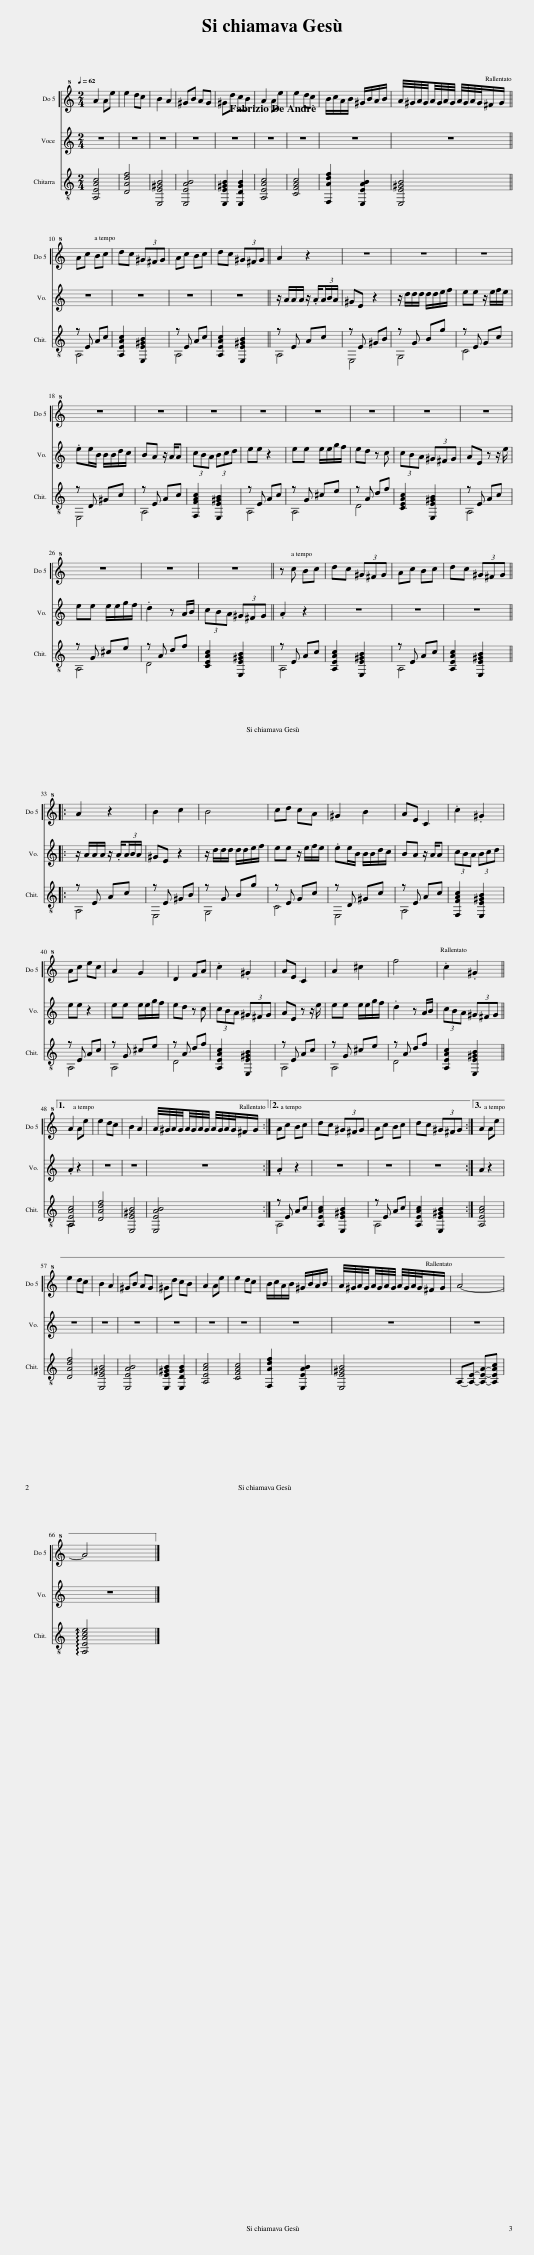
X:1
%%score 1 2 ( 3 4 )
L:1/8
Q:1/4=62
M:2/4
I:linebreak $
K:C
V:1 treble+8 transpose=-12
V:2 treble
V:3 treble-8
V:4 treble-8
V:1
 A2 Ae | e2 dc | B2 A2 | ^GB AG | ^Gd cB | %5
 A2 Ae | e2 dc | B/c/A/B/ ^G/B/A/B/ | A/4^G/4A/4G/4A/4G/4A/4G/4 A/4G/4A/4G/4^F/G/ ||$ Ac Bc | %10
 dc (3^G^FG | Ac Bc | dc (3^G^FG || A2 z2 | z4 | %15
 z4 | z4 |$ z4 | z4 | z4 | %20
 z4 | z4 | z4 | z4 | z4 |$ %25
 z4 | z4 | z4 || z c Bc | dc (3^G^FG | %30
 Ac Bc | dc (3^G^FG |:$ A2 z2 | B2 c2 | B4 | %35
 cd cA | ^G2 B2 | AE C2 | .c2 .^G2 |$ Ac ec | %40
 A2 G2 | D2 FA | .c2 .^G2 | AE C2 | A2 ^c2 | %45
 f4 | .c2 .^G2 ||1$ A2 Ae | e2 dc | B2 A2 | %50
 A/4^G/4A/4G/4A/4G/4A/4G/4 A/4G/4A/4G/4^F/G/ :|2 Ac Bc | dc (3^G^FG | Ac Bc | dc (3^G^FG :|3 %55
 A2 Ae |$ e2 dc | B2 A2 | ^GB AG | ^Gd cB | %60
 A2 Ae | e2 dc | B/c/A/B/ ^G/B/A/B/ | A/4^G/4A/4G/4A/4G/4A/4G/4 A/4G/4A/4G/4^F/G/ | A4- |$ %65
 A4 |] %66
V:2
 z4 | z4 | z4 | z4 | z4 | %5
 z4 | z4 | z4 | z4 ||$ z4 | %10
 z4 | z4 | z4 || z/ A/A/A/ z/ .A/(3A/B/A/ | ^GE z2 | %15
 z/ d/d/d/ d/d/e/f/ | ee z/ e/f/e/ |$ .ee/B/ B/B/d/c/ | BA z/ A/A | (3cBA (3Bcd | %20
 ee z2 | ee e/e/g/f/ | ed z c | (3cBA (3^G^FG | AE z z/ e/ |$ %25
 ee e/e/g/f/ | .d2 z A/B/ | (3cBA (3^G^FG || .A2 z2 | z4 | %30
 z4 | z4 |:$ z/ A/A/A/ z/ .A/(3A/B/A/ | ^GE z2 | z/ d/d/d/ d/d/e/f/ | %35
 ee z/ e/f/e/ | .ee/B/ B/B/d/c/ | BA z/ A/A | (3cBA (3Bcd |$ ee z2 | %40
 ee e/e/g/f/ | ed z c | (3cBA (3^G^FG | AE z z/ e/ | ee e/e/g/f/ | %45
 .d2 z A/B/ | (3cBA (3^G^FG ||1$ .A2 z2 | z4 | z4 | %50
 z4 :|2 .A2 z2 | z4 | z4 | z4 :|3 %55
 A2 z2 |$ z4 | z4 | z4 | z4 | %60
 z4 | z4 | z4 | z4 | z4 |$ %65
 z4 |] %66
V:3
 [A,EAc]4 | [DAdf]4 | [E,E^GB]4 | [E,EAB]4 | [E,E^GB]2 [E,DGB]2 | %5
 [A,EAc]4 | [CFAc]4 | [F,Adf]2 [E,EAB]2 | [E,E^GB]4 ||$ z E Ac | %10
 [A,EAc]2 [E,E^GB]2 | z E Ac | [A,EAc]2 [E,E^GB]2 || z E Ac | z E ^GB | %15
 z G Bg | z E Gc |$ z D ^Gc | z E Ac | [F,FAc]2 [E,E^GB]2 | %20
 z E Ac | z G ^ce | z A df | [CEAc]2 [E,E^GB]2 | z E Ac |$ %25
 z G ^ce | z A df | [CEAc]2 [E,E^GB]2 || z E Ac | [A,EAc]2 [E,E^GB]2 | %30
 z E Ac | [A,EAc]2 [E,E^GB]2 |:$ z E Ac | z E ^GB | z G Bg | %35
 z E Gc | z D ^Gc | z E Ac | [F,FAc]2 [E,E^GB]2 |$ z E Ac | %40
 z G ^ce | z A df | [A,EAc]2 [E,E^GB]2 | z E Ac | z G ^ce | %45
 z A df | [A,EAc]2 [E,E^GB]2 ||1$ [A,EAc]4 | [DAdf]4 | [E,E^GB]4 | %50
 [E,EAB]4 :|2 z E Ac | [A,EAc]2 [E,E^GB]2 | z E Ac | [A,EAc]2 [E,E^GB]2 :|3 %55
 [A,EAc]4 |$ [DAdf]4 | [E,E^GB]4 | [E,EAB]4 | [E,E^GB]2 [E,DGB]2 | %60
 [A,EAc]4 | [CFAc]4 | [F,Adf]2 [E,EAB]2 | [E,E^GB]4 | A,-[A,E]- [A,EA]-[A,EAc] |$ %65
 !arpeggio![A,EAce]4 |] %66
V:4
 x4 | x4 | x4 | x4 | x4 | %5
 x4 | x4 | x4 | x4 ||$ A,4 | %10
 x4 | A,4 | x4 || A,4 | E,4 | %15
 G,4 | C4 |$ E,4 | A,4 | x4 | %20
 A,4 | A,4 | D4 | x4 | A,4 |$ %25
 A,4 | D4 | x4 || A,4 | x4 | %30
 A,4 | x4 |:$ A,4 | E,4 | G,4 | %35
 C4 | E,4 | A,4 | x4 |$ A,4 | %40
 A,4 | D4 | x4 | A,4 | A,4 | %45
 D4 | x4 ||1$ A,4 | x4 | x4 | %50
 x4 :|2 A,4 | x4 | A,4 | x4 :|3 %55
 x4 |$ x4 | x4 | x4 | x4 | %60
 x4 | x4 | x4 | x4 | x4 |$ %65
 x4 |] %66
